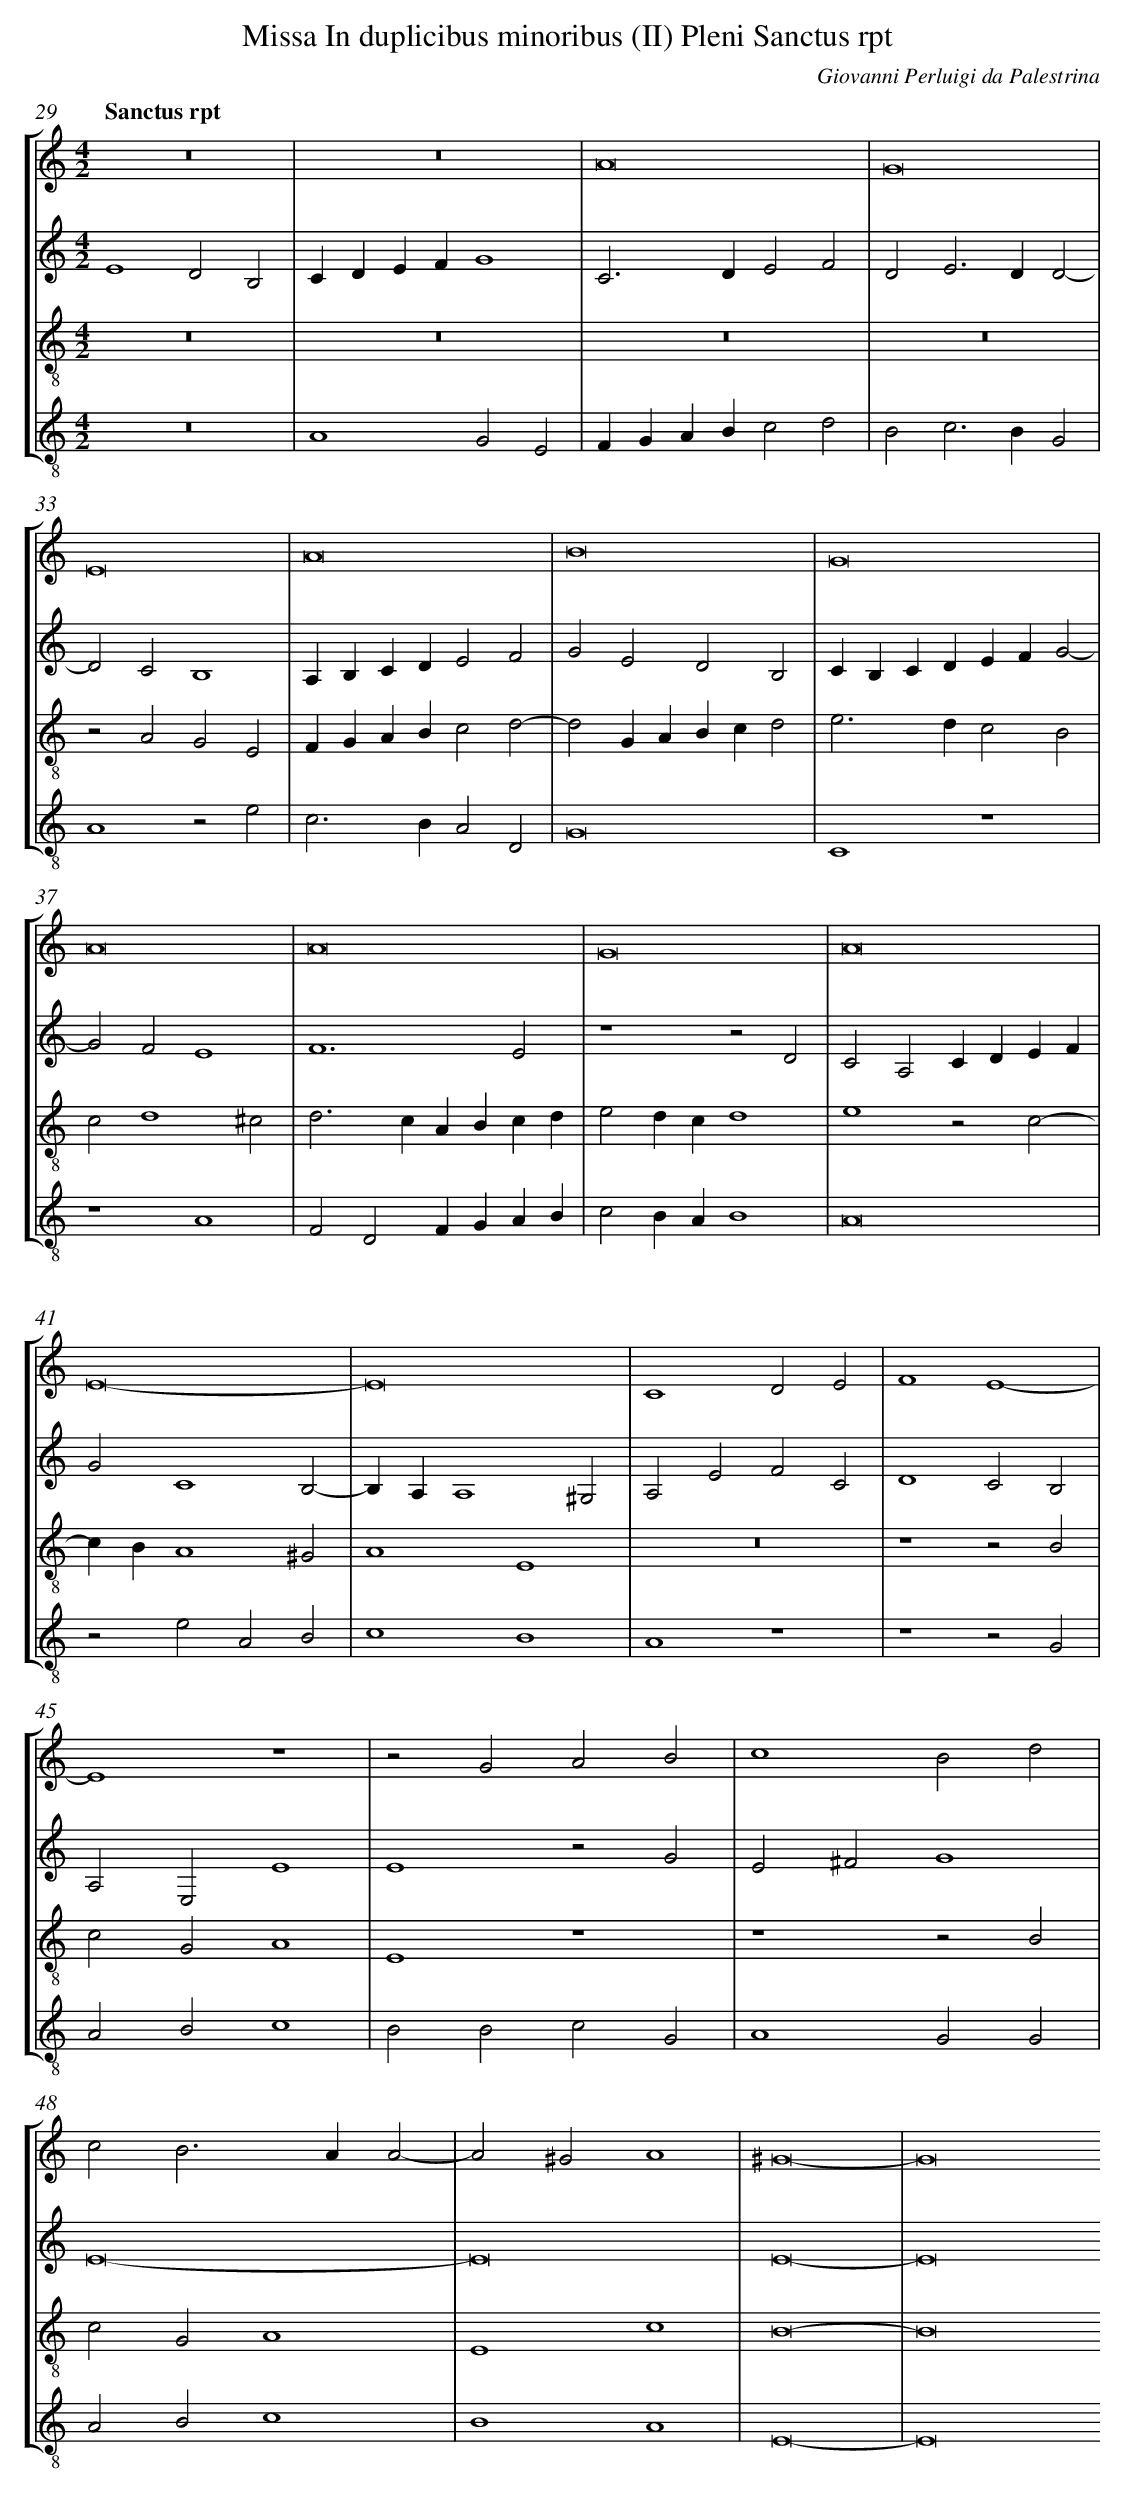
X:1
T: Missa In duplicibus minoribus (II) Pleni Sanctus rpt
C: Giovanni Perluigi da Palestrina
L: 1/4
M: 4/2
Q: "Sanctus rpt"
%%staves [1 2 3 4]
V: 1 clef=treble
V: 2 clef=treble
V: 3 clef=treble-8
V: 4 clef=treble-8
K: C
[V:1] z8 |
[V:2] E4D2B,2 |
[V:3] z8 |
[V:4] z8 |
[V:1] z8 |
[V:2] CDEFG4 |
[V:3] z8 |
[V:4] A4G2E2 |
[V:1] A8 |
[V:2] C2>D2E2F2 |
[V:3] z8 |
[V:4] FGABc2d2 |
[V:1] G8 |
[V:2] D2E2>D2D2- |
[V:3] z8 |
[V:4] B2c2>B2G2 |
[V:1] E8 |
[V:2] D2C2B,4 |
[V:3] z2A2G2E2 |
[V:4] A4z2e2 |
[V:1] A8 |
[V:2] A,B,CDE2F2 |
[V:3] FGABc2d2- |
[V:4] c2>B2A2D2 |
[V:1] B8 |
[V:2] G2E2D2B,2 |
[V:3] d2GABcd2 |
[V:4] G8 |
[V:1] G8 |
[V:2] CB,CDEFG2- |
[V:3] e2>d2c2B2 |
[V:4] C4z4 |
[V:1] A8 |
[V:2] G2F2E4 |
[V:3] c2d4^c2 |
[V:4] z4A4 |
[V:1] A8 |
[V:2] F6E2 |
[V:3] d2>c2ABcd |
[V:4] F2D2FGAB |
[V:1] G8 |
[V:2] z4z2D2 |
[V:3] e2dcd4 |
[V:4] c2BAB4 |
[V:1] A8 |
[V:2] C2A,2CDEF |
[V:3] e4z2c2- |
[V:4] A8 |
[V:1] E8- |
[V:2] G2C4B,2- |
[V:3] cBA4^G2 |
[V:4] z2e2A2B2 |
[V:1] E8 |
[V:2] B,A,A,4^G,2 |
[V:3] A4E4 |
[V:4] c4B4 |
[V:1] C4D2E2 |
[V:2] A,2E2F2C2 |
[V:3] z8 |
[V:4] A4z4 |
[V:1] F4E4- |
[V:2] D4C2B,2 |
[V:3] z4z2B2 |
[V:4] z4z2G2 |
[V:1] E4z4 |
[V:2] A,2E,2E4 |
[V:3] c2G2A4 |
[V:4] A2B2c4 |
[V:1] z2G2A2B2 |
[V:2] E4z2G2 |
[V:3] E4z4 |
[V:4] B2B2c2G2 |
[V:1] c4B2d2 |
[V:2] E2^F2G4 |
[V:3] z4z2B2 |
[V:4] A4G2G2 |
[V:1] c2B2>A2A2- |
[V:2] E8- |
[V:3] c2G2A4 |
[V:4] A2B2c4 |
[V:1] A2^G2A4 |
[V:2] E8 |
[V:3] E4c4 |
[V:4] B4A4 |
[V:1] ^G8- |
[V:2] E8- |
[V:3] B8- |
[V:4] E8- |
[V:1] G8
[V:2] E8
[V:3] B8
[V:4] E8
